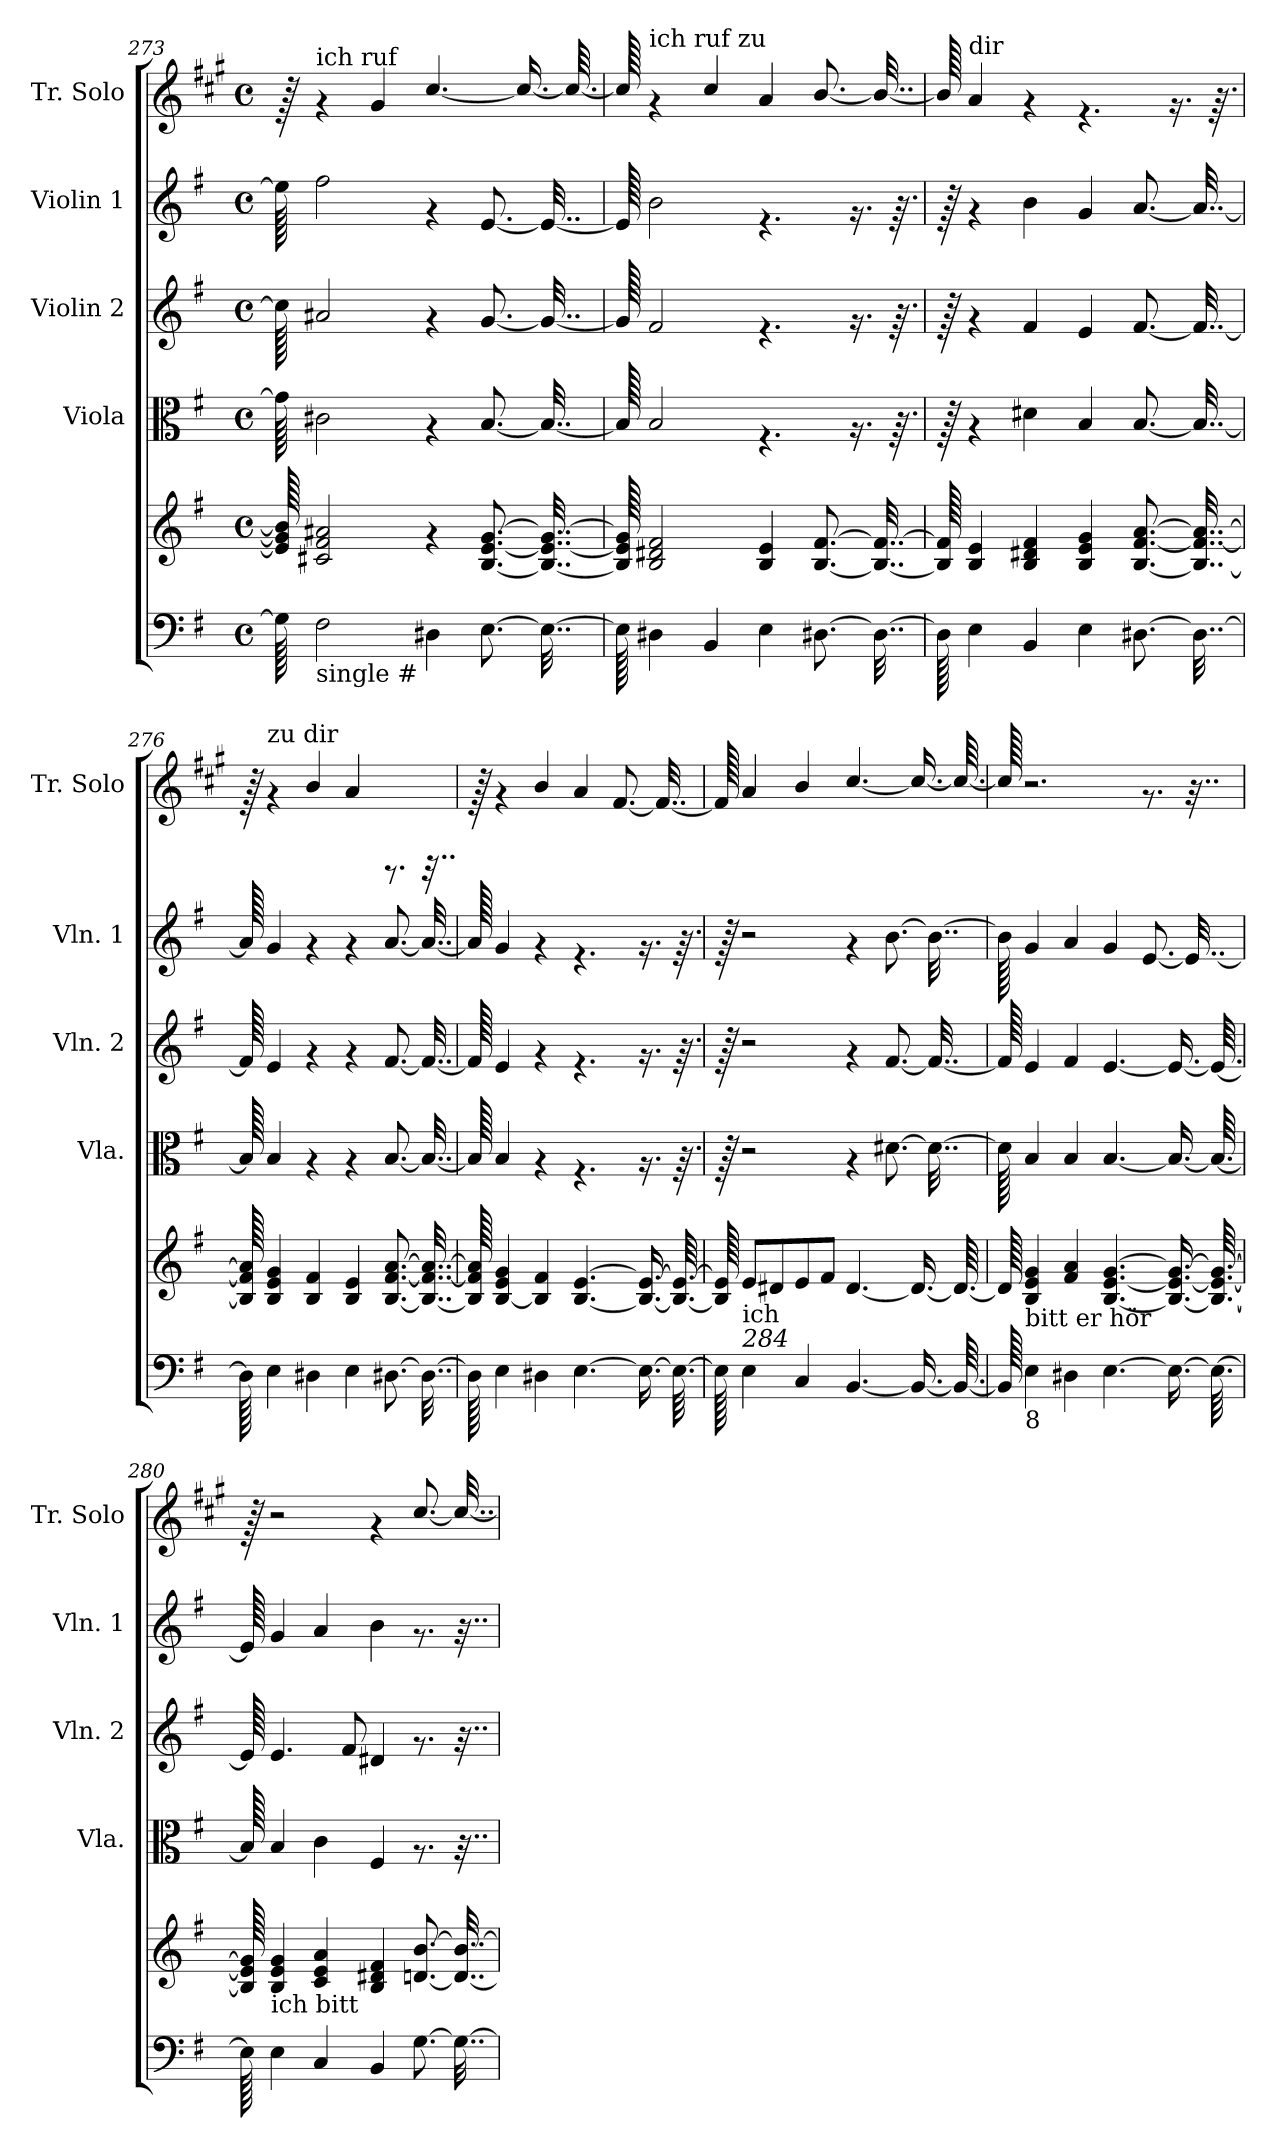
**kern	**kern	**kern	**kern	**kern	**kern
*part6	*part5	*part4	*part3	*part2	*part1
*staff6	*staff5	*staff4	*staff3	*staff2	*staff1
*	*	*I"Viola	*I"Violin 2	*I"Violin 1	*I"Tr. Solo
*	*	*I'Vla.	*I'Vln. 2	*I'Vln. 1	*I'Tr. Solo
*clefF4	*clefG2	*clefC3	*clefG2	*clefG2	*clefG2
*	*	*	*	*	*ITrd1c2
*k[f#]	*k[f#]	*k[f#]	*k[f#]	*k[f#]	*k[f#]
*G:	*G:	*G:	*G:	*G:	*G:
*M4/4	*M4/4	*M4/4	*M4/4	*M4/4	*M4/4
*met(c)	*met(c)	*met(c)	*met(c)	*met(c)	*met(c)
=273	=273	=273	=273	=273	=273
128G\]	128e/] 128g/] 128b/]	128g\]	128cc#\]	128ee\]	128rf
!	!	!	!	!	!LO:TX:a:t=ich ruf
!LO:TX:b:t=single #	!	!	!	!	!
2F#\	2c#X/ 2f#/ 2a#X/	2c#X\	2a#X/	2ff#\	4rf
.	.	.	.	.	4f#/
4D#X\	4rf	4rG	4rf	4rf	[<4.b/
[>8.E\	[<8.B/ [<8.e/ [<8.g/	[<8.B/	[<8.g/	[<8.e/	.
.	.	.	.	.	16.b/_
32..E\_	32..B/_ 32..e/_ 32..g/_	32..B/_	32..g/_	32..e/_	.
.	.	.	.	.	64.b/_
=274	=274	=274	=274	=274	=274
128E\]	128B/] 128e/] 128g/]	128B/]	128g/]	128e/]	128b/]
!	!	!	!	!	!LO:TX:a:t=ich ruf zu
4D#X\	2B/ 2d#X/ 2f#/	2B/	2f#/	2b\	4rf
4BB/	.	.	.	.	4b/
4E\	4B/ 4e/	4.rG	4.rf	4.rf	4g/
[>8.D#X>\	[<8.B/ [<8.f#/	.	.	.	[<8.a/
.	.	16.rG	16.rf	16.rf	.
32..D#\_	32..B/_ 32..f#/_	.	.	.	32..a/_
.	.	64.rG	64.rf	64.rf	.
=275	=275	=275	=275	=275	=275
128D#\]	128B/] 128f#/]	128rG	128rf	128rf	128a/]
!	!	!	!	!	!LO:TX:a:t=dir
4E\	4B/ 4e/	4rG	4rf	4rf	4g/
4BB/	4B/ 4d#X/ 4f#/	4d#X\	4f#/	4b\	4rf
4E\	4B/ 4e/ 4g/	4B/	4e/	4g/	4.rf
[>8.D#X>\	[<8.B/ [<8.f#/ [<8.a/	[<8.B/	[<8.f#/	[<8.a/	.
.	.	.	.	.	16.rf
32..D#\_	32..B/_ 32..f#/_ 32..a/_	32..B/_	32..f#/_	32..a/_	.
.	.	.	.	.	64.rf
=276	=276	=276	=276	=276	=276
128D#\]	128B/] 128f#/] 128a/]	128B/]	128f#/]	128a/]	128rf
!	!	!	!	!	!LO:TX:a:t=zu dir
4E\	4B/ 4e/ 4g/	4B/	4e/	4g/	4rf
4D#X>\	4B/ 4f#/	4rG	4rf	4rf	4a/
4E\	4B/ 4e/	4rG	4rf	4rf	4g/
*	*	*	*	*	*15ma
[>8.D#X>\	[<8.B/ [<8.f#/ [<8.a/	[<8.B/	[<8.f#/	[<8.a/	8.rf
32..D#\_	32..B/_ 32..f#/_ 32..a/_	32..B/_	32..f#/_	32..a/_	32..rf
!!LO:PB:g=z
=277	=277	=277	=277	=277	=277
*	*	*	*	*	*X15ma
128D#\]	128B/] 128f#/] 128a/]	128B/]	128f#/]	128a/]	128rf
4E\	[<4B/ 4e/ 4g/	4B/	4e/	4g/	4rf
4D#X>\	4B/] 4f#/	4rG	4rf	4rf	4a/
[>4.E\	[<4.B/ [<4.e/	4.rG	4.rf	4.rf	4g/
.	.	.	.	.	[<8.e/
16.E\_	16.B/_ 16.e/_	16.rG	16.rf	16.rf	.
.	.	.	.	.	32..e/_
64.E\_	64.B/_ 64.e/_	64.rG	64.rf	64.rf	.
=278	=278	=278	=278	=278	=278
128E\]	128B/] 128e/]	128rG	128rf	128rf	128e/]
!	!LO:TX:b:t=ich	!	!	!	!
!	!LO:TX:b:i:t=284	!	!	!	!
4E\	8e/L	2r	2r	2r	4g/
.	8d#X/	.	.	.	.
4C/	8e/	.	.	.	4a/
.	8f#/J	.	.	.	.
[<4.BB/	[<4.d#/	4rG	4rf	4rf	[<4.b/
.	.	[>8.d#X\	[<8.f#/	[>8.b\	.
16.BB/_	16.d#/_	.	.	.	16.b/_
.	.	32..d#\_	32..f#/_	32..b\_	.
64.BB/_	64.d#/_	.	.	.	64.b/_
=279	=279	=279	=279	=279	=279
128BB/]	128d#/]	128d#\]	128f#/]	128b\]	128b/]
!	!LO:TX:b:t=bitt er hör	!	!	!	!
!LO:TX:b:t=8	!	!	!	!	!
4E\	4B/ 4e/ 4g/	4B/	4e/	4g/	2.r
4D#X>\	4f#/ 4a/	4B/	4f#/	4a/	.
[>4.E\	[<4.B/ [<4.e/ [<4.g/	[<4.B/	[<4.e/	4g/	.
.	.	.	.	[<8.e/	8.rf
16.E\_	16.B/_ 16.e/_ 16.g/_	16.B/_	16.e/_	.	.
.	.	.	.	32..e/_	32..rf
64.E\_	64.B/_ 64.e/_ 64.g/_	64.B/_	64.e/_	.	.
=280	=280	=280	=280	=280	=280
128E\]	128B/] 128e/] 128g/]	128B/]	128e/]	128e/]	128rf
!	!LO:TX:b:t=ich bitt	!	!	!	!
4E\	4B/ 4e/ 4g/	4B/	4.e/	4g/	2r
4C/	4c/ 4e/ 4a/	4c\	.	4a/	.
.	.	.	8f#/	.	.
4BB/	4B/ 4d#X/ 4f#/	4F#/	4d#X/	4b\	4rf
[>8.G\	[<8.dn/ [<8.b/	8.rG	8.rf	8.rf	[<8.b/
32..G\_	32..d/_ 32..b/_	32..rG	32..rf	32..rf	32..b/_
=	=	=	=	=	=
*-	*-	*-	*-	*-	*-
